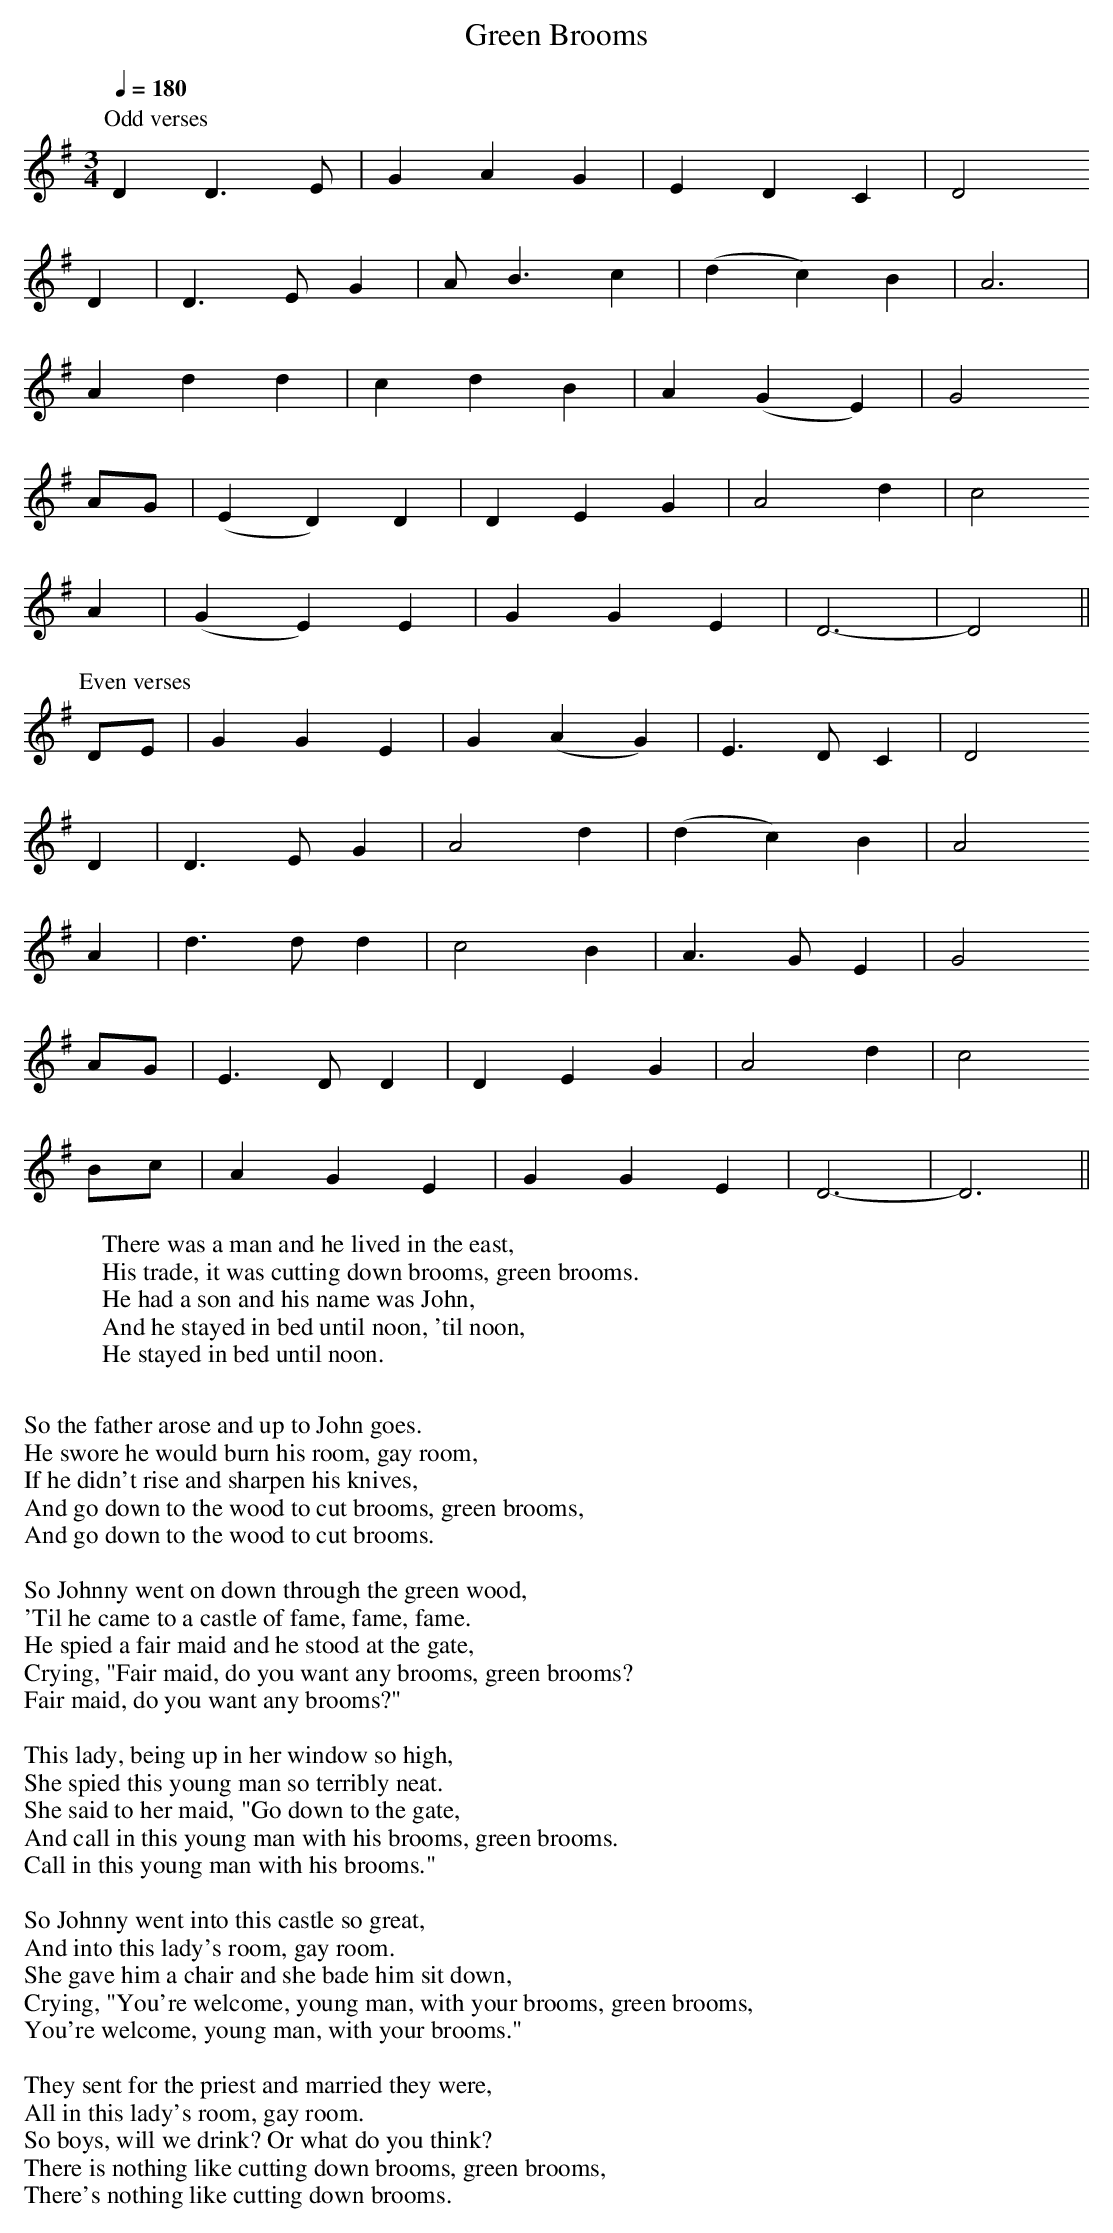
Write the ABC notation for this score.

X:1
T:Green Brooms
M:3/4
L:1/8
Q:1/4=180
K:Dmix
P:Odd verses
D2 D3 E | G2 A2 G2 | E2 D2 C2 | D4
D2 | D3 E G2 | A B3 c2 | (d2 c2) B2 | A6 |
A2 d2 d2 | c2 d2 B2 | A2 (G2 E2) | G4
AG | (E2 D2) D2 | D2 E2 G2 | A4 d2 | c4
A2 | (G2 E2) E2 | G2 G2 E2 | D6- | D4 ||
P:Even verses
DE | G2 G2 E2 | G2 (A2 G2) | E3 D C2 | D4
D2 | D3 E G2 | A4 d2 | (d2 c2) B2 | A4
A2 | d3 d d2 | c4 B2 | A3 G E2 | G4
AG | E3 D D2 | D2 E2 G2 | A4 d2 | c4
Bc | A2 G2 E2 | G2 G2 E2 | D6- | D6 ||
W:There was a man and he lived in the east,
W:His trade, it was cutting down brooms, green brooms.
W:He had a son and his name was John,
W:And he stayed in bed until noon, 'til noon,
W:He stayed in bed until noon.
W:
W:So the father arose and up to John goes.
W:He swore he would burn his room, gay room,
W:If he didn't rise and sharpen his knives,
W:And go down to the wood to cut brooms, green brooms,
W:And go down to the wood to cut brooms.
W:
W:So Johnny went on down through the green wood,
W:'Til he came to a castle of fame, fame, fame.
W:He spied a fair maid and he stood at the gate,
W:Crying, "Fair maid, do you want any brooms, green brooms?
W:Fair maid, do you want any brooms?"
W:
W:This lady, being up in her window so high,
W:She spied this young man so terribly neat.
W:She said to her maid, "Go down to the gate,
W:And call in this young man with his brooms, green brooms.
W:Call in this young man with his brooms."
W:
W:So Johnny went into this castle so great,
W:And into this lady's room, gay room.
W:She gave him a chair and she bade him sit down,
W:Crying, "You're welcome, young man, with your brooms, green brooms,
W:You're welcome, young man, with your brooms."
W:
W:They sent for the priest and married they were,
W:All in this lady's room, gay room.
W:So boys, will we drink? Or what do you think?
W:There is nothing like cutting down brooms, green brooms,
W:There's nothing like cutting down brooms.
